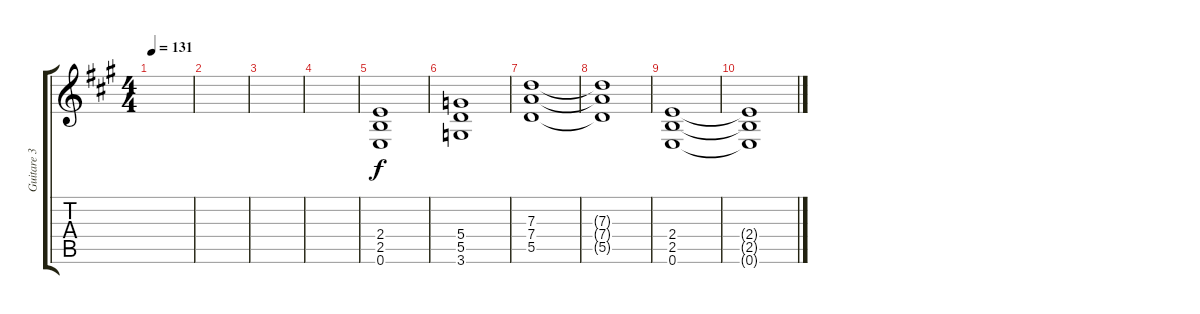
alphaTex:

\track ("Guitare 3" "Guitare 3") {instrument overdrivenguitar}
\staff {score tabs}
\tuning (E4 B3 G3 D3 A2 E2) {hide}
\ts (4 4)
\tempo 131
\clef g2
\ks a
|
|
|
|
(2.4 2.5 0.6).1 |
(5.4 5.5 3.6).1 |
(7.3 7.4 5.5).1 |
(7.3{t} 7.4{t} 5.5{t}).1 |
(2.4 2.5 0.6).1 |
(2.4{t} 2.5{t} 0.6{t}).1
